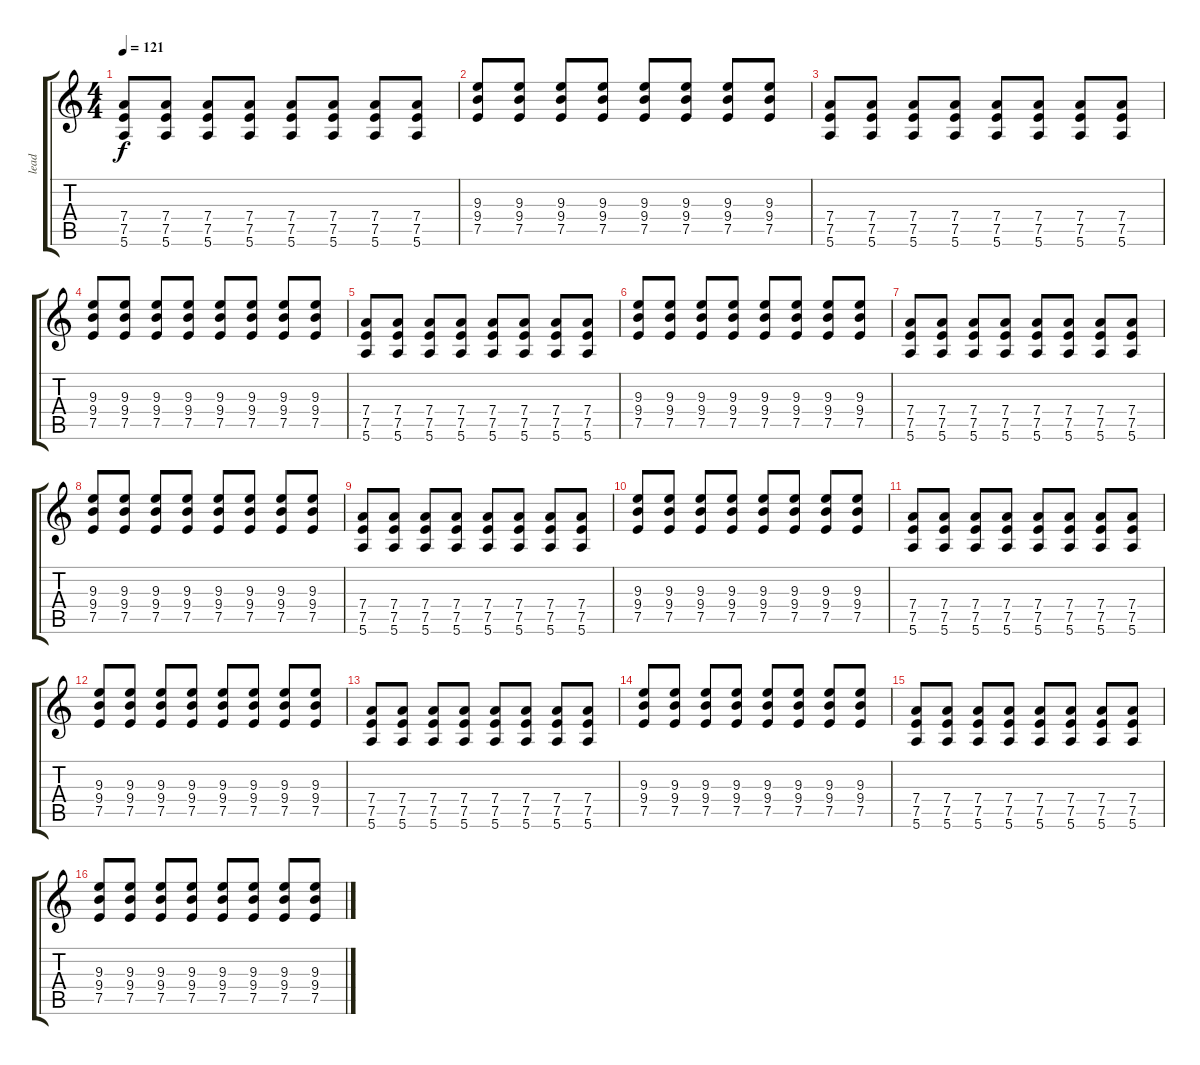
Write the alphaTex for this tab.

\track ("lead" "lead") {instrument overdrivenguitar}
\staff {score tabs}
\tuning (E4 B3 G3 D3 A2 E2) {hide}
\ts (4 4)
\tempo 121
\clef g2
\ks c
(7.4 7.5 5.6).8{dy f} (7.4 7.5 5.6).8 (7.4 7.5 5.6).8 (7.4 7.5 5.6).8 (7.4 7.5 5.6).8 (7.4 7.5 5.6).8 (7.4 7.5 5.6).8 (7.4 7.5 5.6).8 |
(9.3 9.4 7.5).8 (9.3 9.4 7.5).8 (9.3 9.4 7.5).8 (9.3 9.4 7.5).8 (9.3 9.4 7.5).8 (9.3 9.4 7.5).8 (9.3 9.4 7.5).8 (9.3 9.4 7.5).8 |
(7.4 7.5 5.6).8 (7.4 7.5 5.6).8 (7.4 7.5 5.6).8 (7.4 7.5 5.6).8 (7.4 7.5 5.6).8 (7.4 7.5 5.6).8 (7.4 7.5 5.6).8 (7.4 7.5 5.6).8 |
(9.3 9.4 7.5).8 (9.3 9.4 7.5).8 (9.3 9.4 7.5).8 (9.3 9.4 7.5).8 (9.3 9.4 7.5).8 (9.3 9.4 7.5).8 (9.3 9.4 7.5).8 (9.3 9.4 7.5).8 |
(7.4 7.5 5.6).8 (7.4 7.5 5.6).8 (7.4 7.5 5.6).8 (7.4 7.5 5.6).8 (7.4 7.5 5.6).8 (7.4 7.5 5.6).8 (7.4 7.5 5.6).8 (7.4 7.5 5.6).8 |
(9.3 9.4 7.5).8 (9.3 9.4 7.5).8 (9.3 9.4 7.5).8 (9.3 9.4 7.5).8 (9.3 9.4 7.5).8 (9.3 9.4 7.5).8 (9.3 9.4 7.5).8 (9.3 9.4 7.5).8 |
(7.4 7.5 5.6).8 (7.4 7.5 5.6).8 (7.4 7.5 5.6).8 (7.4 7.5 5.6).8 (7.4 7.5 5.6).8 (7.4 7.5 5.6).8 (7.4 7.5 5.6).8 (7.4 7.5 5.6).8 |
(9.3 9.4 7.5).8 (9.3 9.4 7.5).8 (9.3 9.4 7.5).8 (9.3 9.4 7.5).8 (9.3 9.4 7.5).8 (9.3 9.4 7.5).8 (9.3 9.4 7.5).8 (9.3 9.4 7.5).8 |
(7.4 7.5 5.6).8 (7.4 7.5 5.6).8 (7.4 7.5 5.6).8 (7.4 7.5 5.6).8 (7.4 7.5 5.6).8 (7.4 7.5 5.6).8 (7.4 7.5 5.6).8 (7.4 7.5 5.6).8 |
(9.3 9.4 7.5).8 (9.3 9.4 7.5).8 (9.3 9.4 7.5).8 (9.3 9.4 7.5).8 (9.3 9.4 7.5).8 (9.3 9.4 7.5).8 (9.3 9.4 7.5).8 (9.3 9.4 7.5).8 |
(7.4 7.5 5.6).8 (7.4 7.5 5.6).8 (7.4 7.5 5.6).8 (7.4 7.5 5.6).8 (7.4 7.5 5.6).8 (7.4 7.5 5.6).8 (7.4 7.5 5.6).8 (7.4 7.5 5.6).8 |
(9.3 9.4 7.5).8 (9.3 9.4 7.5).8 (9.3 9.4 7.5).8 (9.3 9.4 7.5).8 (9.3 9.4 7.5).8 (9.3 9.4 7.5).8 (9.3 9.4 7.5).8 (9.3 9.4 7.5).8 |
(7.4 7.5 5.6).8 (7.4 7.5 5.6).8 (7.4 7.5 5.6).8 (7.4 7.5 5.6).8 (7.4 7.5 5.6).8 (7.4 7.5 5.6).8 (7.4 7.5 5.6).8 (7.4 7.5 5.6).8 |
(9.3 9.4 7.5).8 (9.3 9.4 7.5).8 (9.3 9.4 7.5).8 (9.3 9.4 7.5).8 (9.3 9.4 7.5).8 (9.3 9.4 7.5).8 (9.3 9.4 7.5).8 (9.3 9.4 7.5).8 |
(7.4 7.5 5.6).8 (7.4 7.5 5.6).8 (7.4 7.5 5.6).8 (7.4 7.5 5.6).8 (7.4 7.5 5.6).8 (7.4 7.5 5.6).8 (7.4 7.5 5.6).8 (7.4 7.5 5.6).8 |
(9.3 9.4 7.5).8 (9.3 9.4 7.5).8 (9.3 9.4 7.5).8 (9.3 9.4 7.5).8 (9.3 9.4 7.5).8 (9.3 9.4 7.5).8 (9.3 9.4 7.5).8 (9.3 9.4 7.5).8
